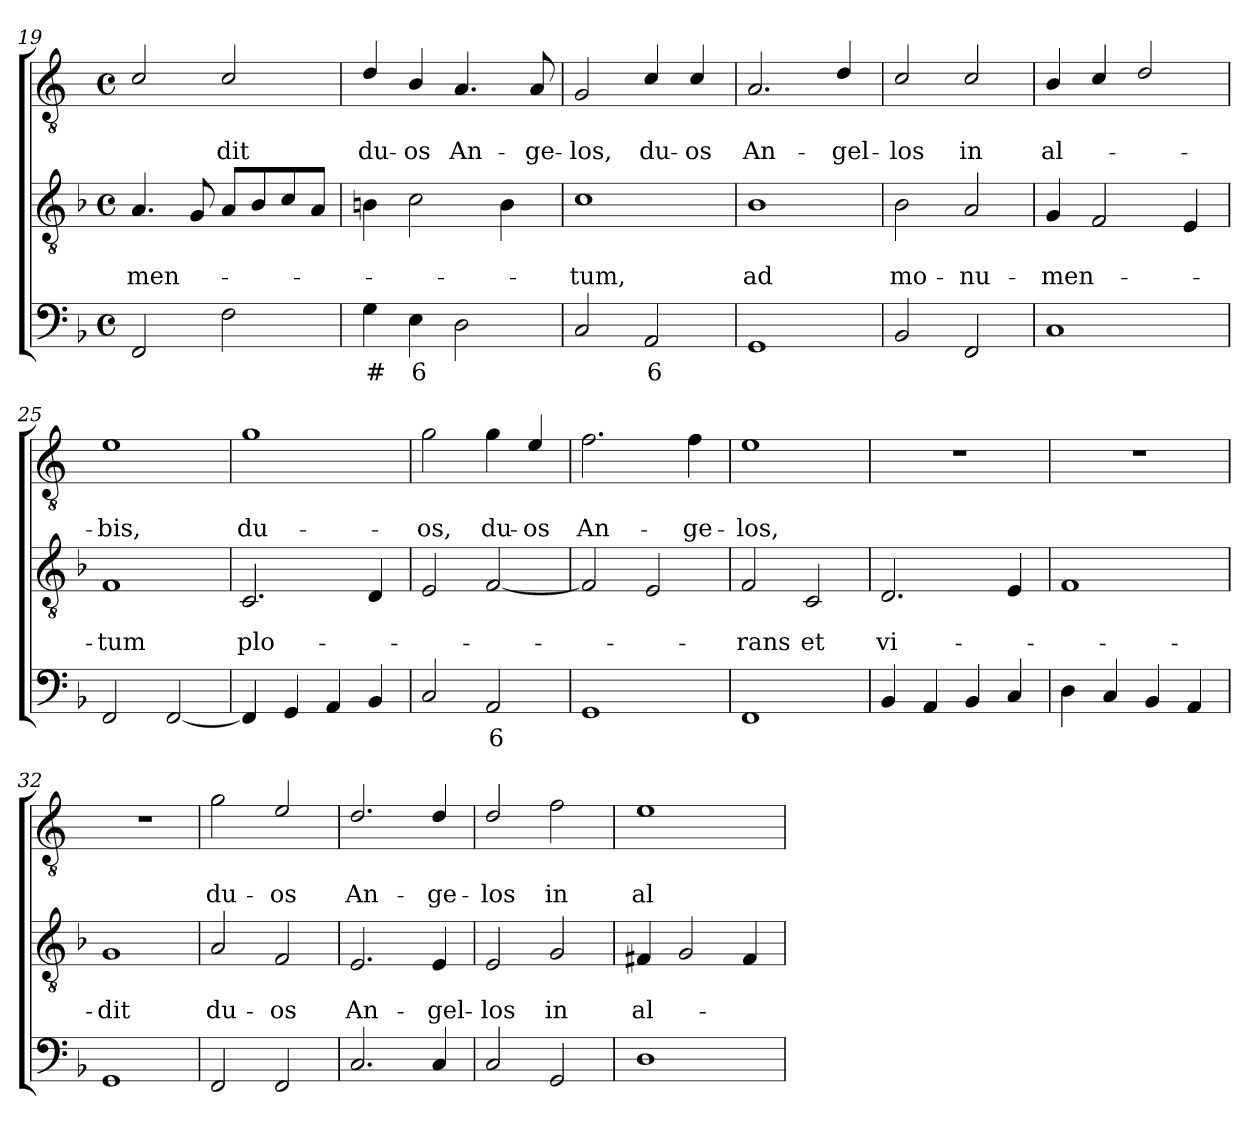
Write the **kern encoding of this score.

**kern	**text	**kern	**text	**text	**kern	**text	**text
*part3	*part3	*part2	*part2	*part2	*part1	*part1	*part1
*staff3	*staff3	*staff2	*staff2	*staff2	*staff1	*staff1	*staff1
!!LO:LB:g=z
*clefF4	*	*clefGv2	*	*	*clefGv2	*	*
*	*	*	*	*	*ITrd4c7	*	*
*k[b-]	*	*k[b-]	*	*	*k[b-]	*	*
*F:	*	*F:	*	*	*F:	*	*
*M4/4	*	*M4/4	*	*	*M4/4	*	*
*met(c)	*	*met(c)	*	*	*met(c)	*	*
=19	=19	=19	=19	=19	=19	=19	=19
!	!	!	!	!LO:LY:b	!	!	!
2FF/	.	4.A/	.	-men-	2F/	.	.
.	.	8G/	.	.	.	.	.
!	!	!	!	!	!	!	!LO:LY:b
2F\	.	8A/L	.	.	2F/	.	-dit
.	.	8B-/	.	.	.	.	.
.	.	8c/	.	.	.	.	.
.	.	8A/J	.	.	.	.	.
=20	=20	=20	=20	=20	=20	=20	=20
!	!LO:LY:b	!	!	!	!	!	!LO:LY:b
4G\	#	4Bn\	.	.	4G/	.	du-
!	!LO:LY:b	!	!	!	!	!	!LO:LY:b
4E\	6	2c\	.	.	4E/	.	-os
!	!	!	!	!	!	!	!LO:LY:b
2D\	.	.	.	.	4.D/	.	An-
.	.	4B\	.	.	.	.	.
!	!	!	!	!	!	!	!LO:LY:b
.	.	.	.	.	8D/	.	-ge-
=21	=21	=21	=21	=21	=21	=21	=21
!	!	!	!	!LO:LY:b	!	!	!LO:LY:b
2C/	.	1c	.	-tum,	2C/	.	-los,
!	!LO:LY:b	!	!	!	!	!	!LO:LY:b
2AA/	6	.	.	.	4F/	.	du-
!	!	!	!	!	!	!	!LO:LY:b
.	.	.	.	.	4F/	.	-os
=22	=22	=22	=22	=22	=22	=22	=22
!	!	!	!	!LO:LY:b	!	!	!LO:LY:b
1GG	.	1B-	.	ad	2.D/	.	An-
!	!	!	!	!	!	!	!LO:LY:b
.	.	.	.	.	4G/	.	-gel-
=23	=23	=23	=23	=23	=23	=23	=23
!	!	!	!	!LO:LY:b	!	!	!LO:LY:b
2BB-/	.	2B-\	.	mo-	2F/	.	-los
!	!	!	!	!LO:LY:b	!	!	!LO:LY:b
2FF/	.	2A/	.	-nu-	2F/	.	in
=24	=24	=24	=24	=24	=24	=24	=24
!	!	!	!	!LO:LY:b	!	!	!LO:LY:b
1C	.	4G/	.	-men-	4E/	.	al-
.	.	2F/	.	.	4F/	.	.
.	.	.	.	.	2G/	.	.
.	.	4E/	.	.	.	.	.
=25	=25	=25	=25	=25	=25	=25	=25
!	!	!	!	!LO:LY:b	!	!	!LO:LY:b
2FF/	.	1F	.	-tum	1A	.	-bis,
[2FF/	.	.	.	.	.	.	.
=26	=26	=26	=26	=26	=26	=26	=26
!	!	!	!	!LO:LY:b	!	!	!LO:LY:b
4FF/]	.	2.C/	.	plo-	1c	.	du-
4GG/	.	.	.	.	.	.	.
4AA/	.	.	.	.	.	.	.
4BB-/	.	4D/	.	.	.	.	.
!!LO:LB:g=z
=27	=27	=27	=27	=27	=27	=27	=27
!	!	!	!	!	!	!	!LO:LY:b
2C/	.	2E/	.	.	2c\	.	-os,
!	!LO:LY:b	!	!	!	!	!	!LO:LY:b
2AA/	6	[2F/	.	.	4c\	.	du-
!	!	!	!	!	!	!	!LO:LY:b
.	.	.	.	.	4A/	.	-os
=28	=28	=28	=28	=28	=28	=28	=28
*^	*	*	*	*	*	*	*
!	!	!	!	!	!	!	!	!LO:LY:b
1GG	2ryy	.	2F/]	.	.	2.B-\	.	An-
.	2ryy	.	2E/	.	.	.	.	.
!	!	!	!	!	!	!	!	!LO:LY:b
.	.	.	.	.	.	4B-\	.	-ge-
*v	*v	*	*	*	*	*	*	*
=29	=29	=29	=29	=29	=29	=29	=29
!	!	!	!	!LO:LY:b	!	!	!LO:LY:b
1FF	.	2F/	.	-rans	1A	.	-los,
!	!	!	!	!LO:LY:b	!	!	!
.	.	2C/	.	et	.	.	.
=30	=30	=30	=30	=30	=30	=30	=30
!	!	!	!	!LO:LY:b	!	!	!
4BB-/	.	2.D/	.	vi-	1r	.	.
4AA/	.	.	.	.	.	.	.
4BB-/	.	.	.	.	.	.	.
4C/	.	4E/	.	.	.	.	.
=31	=31	=31	=31	=31	=31	=31	=31
4D\	.	1F	.	.	1r	.	.
4C/	.	.	.	.	.	.	.
4BB-/	.	.	.	.	.	.	.
4AA/	.	.	.	.	.	.	.
=32	=32	=32	=32	=32	=32	=32	=32
!	!	!	!	!LO:LY:b	!	!	!
1GG	.	1G	.	-dit	1r	.	.
=33	=33	=33	=33	=33	=33	=33	=33
!	!	!	!	!LO:LY:b	!	!	!LO:LY:b
2FF/	.	2A/	.	du-	2c\	.	du-
!	!	!	!	!LO:LY:b	!	!	!LO:LY:b
2FF/	.	2F/	.	-os	2A/	.	-os
=34	=34	=34	=34	=34	=34	=34	=34
!	!	!	!	!LO:LY:b	!	!	!LO:LY:b
2.C/	.	2.E/	.	An-	2.G/	.	An-
!	!	!	!	!LO:LY:b	!	!	!LO:LY:b
4C/	.	4E/	.	-gel-	4G/	.	-ge-
=35	=35	=35	=35	=35	=35	=35	=35
!	!	!	!	!LO:LY:b	!	!	!LO:LY:b
2C/	.	2E/	.	-los	2G/	.	-los
!	!	!	!	!LO:LY:b	!	!	!LO:LY:b
2GG/	.	2G/	.	in	2B-\	.	in
=36	=36	=36	=36	=36	=36	=36	=36
!	!	!	!	!LO:LY:b	!	!	!LO:LY:b
1D	.	4F#X/	.	al-	1A	.	al-
.	.	2G/	.	.	.	.	.
.	.	4F#/	.	.	.	.	.
=	=	=	=	=	=	=	=
*-	*-	*-	*-	*-	*-	*-	*-
